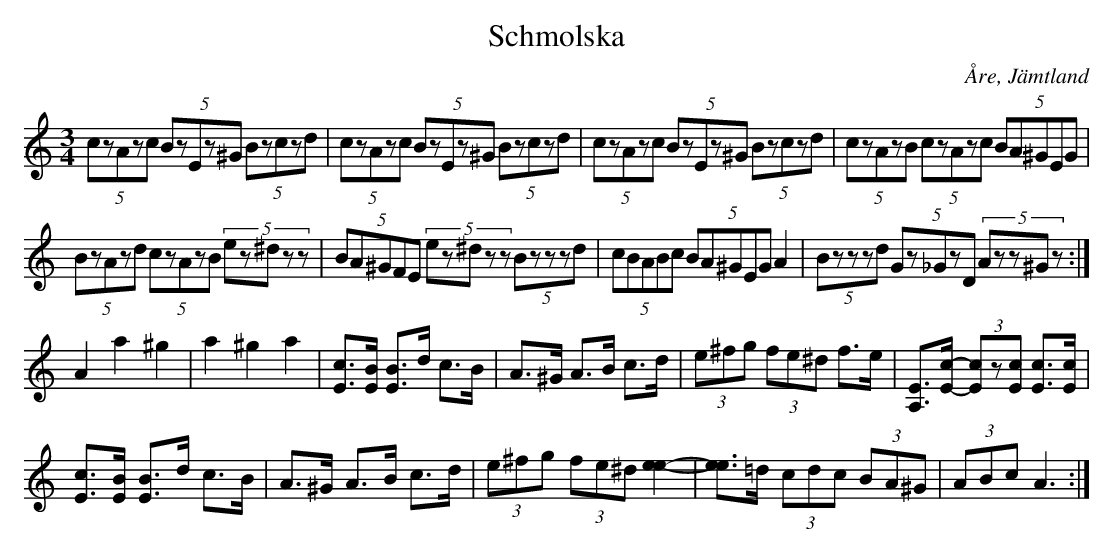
X:1
T:Schmolska
O:Åre, Jämtland
M:3/4
L:1/8
K:Am
(5:2 czAzc (5:2Bz-Ez^G (5:2Bzczd| (5:2 czAzc (5:2Bz-Ez^G (5:2Bzczd| (5:2 czAzc (5:2Bz-Ez^G (5:2Bzczd|  (5:2czAzB (5:2czAzc (5:2BA^GEG|
 (5:2BzAzd (5:2czAzB (5:2ez^dzz|  (5:2BA^GFE (5:2ez^dzz (5:2Bzzzd|  (5:2cBABc (5:2BA^GEG  A2|  (5:2Bzzzd (5:2Gz_GzD (5:2Azz^Gz  :|
A2 a2 ^g2|a2 ^g2 a2| [cE]>[BE] [BE]>d c>B | A>^G A>B c>d | (3e^fg (3fe^d f>e | [EA,]>[c-E-] (3[cE]z[cE] [cE]>[cE] |
[cE]>[BE] [BE]>d c>B | A>^G A>B c>d | (3e^fg (3fe^d [e2-e2-] | [ee]>=d (3cdc (3BA^G | (3ABc A3 :|]
